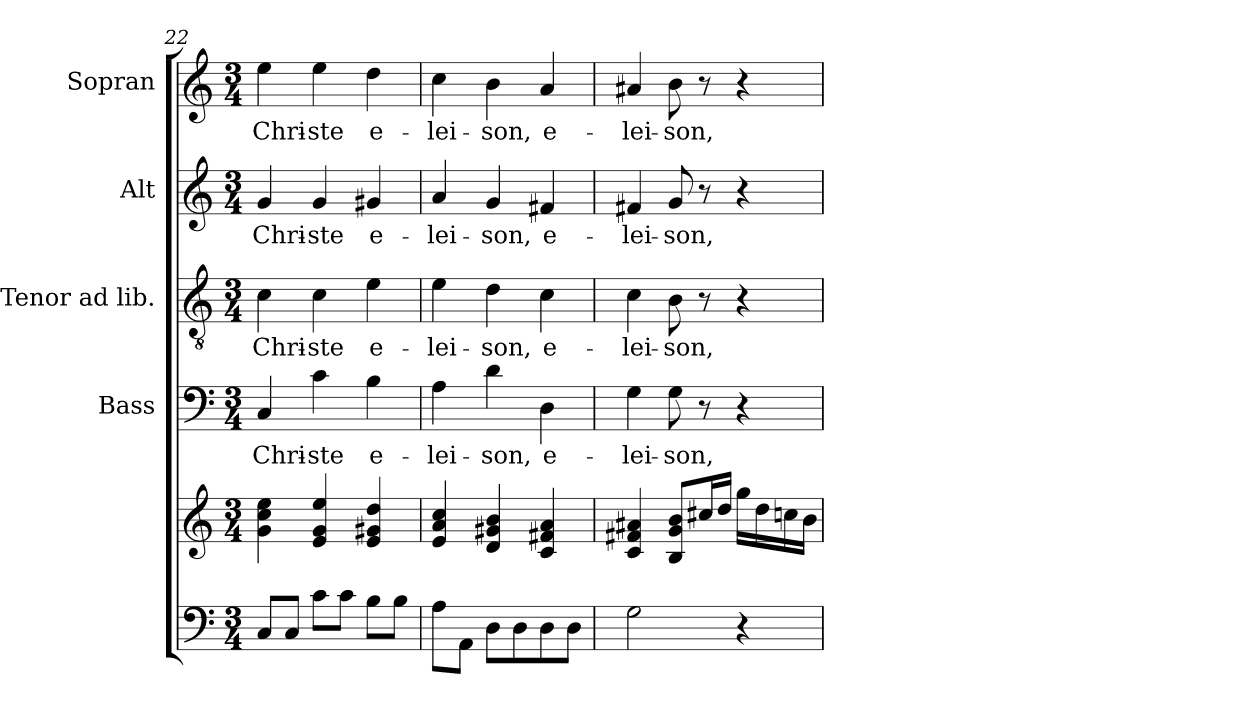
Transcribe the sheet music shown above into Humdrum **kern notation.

**kern	**kern	**kern	**text	**kern	**text	**kern	**text	**kern	**text
*part5	*part5	*part4	*part4	*part3	*part3	*part2	*part2	*part1	*part1
*staff6	*staff5	*staff4	*staff4	*staff3	*staff3	*staff2	*staff2	*staff1	*staff1
*	*	*I"Bass	*	*I"Tenor ad lib.	*	*I"Alt	*	*I"Sopran	*
*	*	*I'B.	*	*I'T.	*	*I'A.	*	*I'S.	*
*clefF4	*clefG2	*clefF4	*	*clefGv2	*	*clefG2	*	*clefG2	*
*k[]	*k[]	*k[]	*	*k[]	*	*k[]	*	*k[]	*
*C:	*C:	*C:	*	*C:	*	*C:	*	*C:	*
*M3/4	*M3/4	*M3/4	*	*M3/4	*	*M3/4	*	*M3/4	*
=22	=22	=22	=22	=22	=22	=22	=22	=22	=22
!	!	!	!LO:LY:b	!	!LO:LY:b	!	!LO:LY:b	!	!LO:LY:b
8C/L	4g\ 4cc\ 4ee\	4C/	Chri-	4c\	Chri-	4g/	Chri-	4ee\	Chri-
8C/J	.	.	.	.	.	.	.	.	.
!	!	!	!LO:LY:b	!	!LO:LY:b	!	!LO:LY:b	!	!LO:LY:b
8c\L	4e/ 4g/ 4ee/	4c\	-ste	4c\	-ste	4g/	-ste	4ee\	-ste
8c\J	.	.	.	.	.	.	.	.	.
!	!	!	!LO:LY:b	!	!LO:LY:b	!	!LO:LY:b	!	!LO:LY:b
8B\L	4e/ 4g#X/ 4dd/	4B\	e-	4e\	e-	4g#X/	e-	4dd\	e-
8B\J	.	.	.	.	.	.	.	.	.
=23	=23	=23	=23	=23	=23	=23	=23	=23	=23
!	!	!	!LO:LY:b	!	!LO:LY:b	!	!LO:LY:b	!	!LO:LY:b
8A\L	4e/ 4a/ 4cc/	4A\	-lei-	4e\	-lei-	4a/	-lei-	4cc\	-lei-
8AA\J	.	.	.	.	.	.	.	.	.
!	!	!	!LO:LY:b	!	!LO:LY:b	!	!LO:LY:b	!	!LO:LY:b
8D\L	4d/ 4g#X/ 4b/	4d\	-son,	4d\	-son,	4g/	-son,	4b\	-son,
8D\	.	.	.	.	.	.	.	.	.
!	!	!	!LO:LY:b	!	!LO:LY:b	!	!LO:LY:b	!	!LO:LY:b
8D\	4c/ 4f#X/ 4a/	4D\	e-	4c\	e-	4f#X/	e-	4a/	e-
8D\J	.	.	.	.	.	.	.	.	.
!!LO:PB:g=z
=24	=24	=24	=24	=24	=24	=24	=24	=24	=24
!	!	!	!LO:LY:b	!	!LO:LY:b	!	!LO:LY:b	!	!LO:LY:b
2G\	4c/ 4f#X/ 4a#X/	4G\	-lei-	4c\	-lei-	4f#X/	-lei-	4a#X/	-lei-
!	!	!	!LO:LY:b	!	!LO:LY:b	!	!LO:LY:b	!	!LO:LY:b
.	8B/ 8g/ 8b/L	8G\	-son,	8B\	-son,	8g/	-son,	8b\	-son,
.	16cc#X/L	8r	.	8r	.	8r	.	8r	.
.	16dd/JJ	.	.	.	.	.	.	.	.
4r	16gg\LL	4r	.	4r	.	4r	.	4r	.
.	16dd\	.	.	.	.	.	.	.	.
.	16ccn\	.	.	.	.	.	.	.	.
.	16b\JJ	.	.	.	.	.	.	.	.
=	=	=	=	=	=	=	=	=	=
*-	*-	*-	*-	*-	*-	*-	*-	*-	*-
